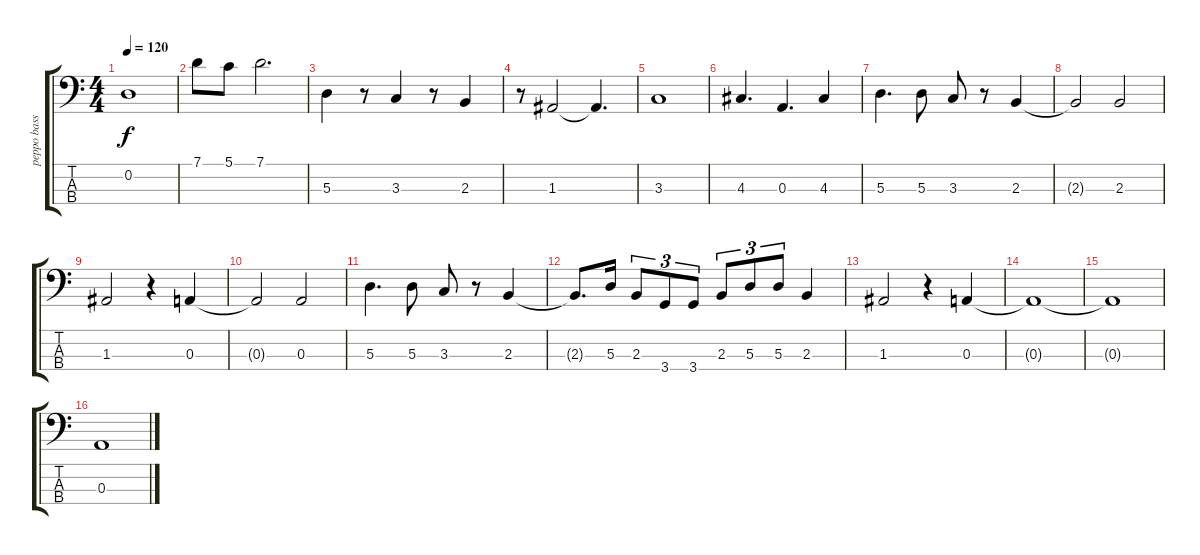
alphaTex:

\track ("peppo bass" "peppo bass") {instrument electricbassfinger}
\staff {score tabs}
\tuning (G2 D2 A1 E1) {hide}
\ts (4 4)
\tempo 120
\clef f4
\ks c
0.2.1{dy f} |
7.1.8 5.1.8 7.1.2{d} |
5.3.4 r.8 3.3.4 r.8 2.3.4 |
r.8 1.3.2 1.3{t}.4{d} |
3.3.1 |
4.3.4{d} 0.3.4{d} 4.3.4 |
5.3.4{d} 5.3.8 3.3.8 r.8 2.3.4 |
2.3{t}.2 2.3.2 |
1.3.2 r.4 0.3.4 |
0.3{t}.2 0.3.2 |
5.3.4{d} 5.3.8 3.3.8 r.8 2.3.4 |
2.3{t}.8{d} 5.3.16 2.3.8{tu (3 2)} 3.4.8{tu (3 2)} 3.4.8{tu (3 2)} 2.3.8{tu (3 2)} 5.3.8{tu (3 2)} 5.3.8{tu (3 2)} 2.3.4 |
1.3.2 r.4 0.3.4 |
0.3{t}.1 |
0.3{t}.1 |
0.3.1
